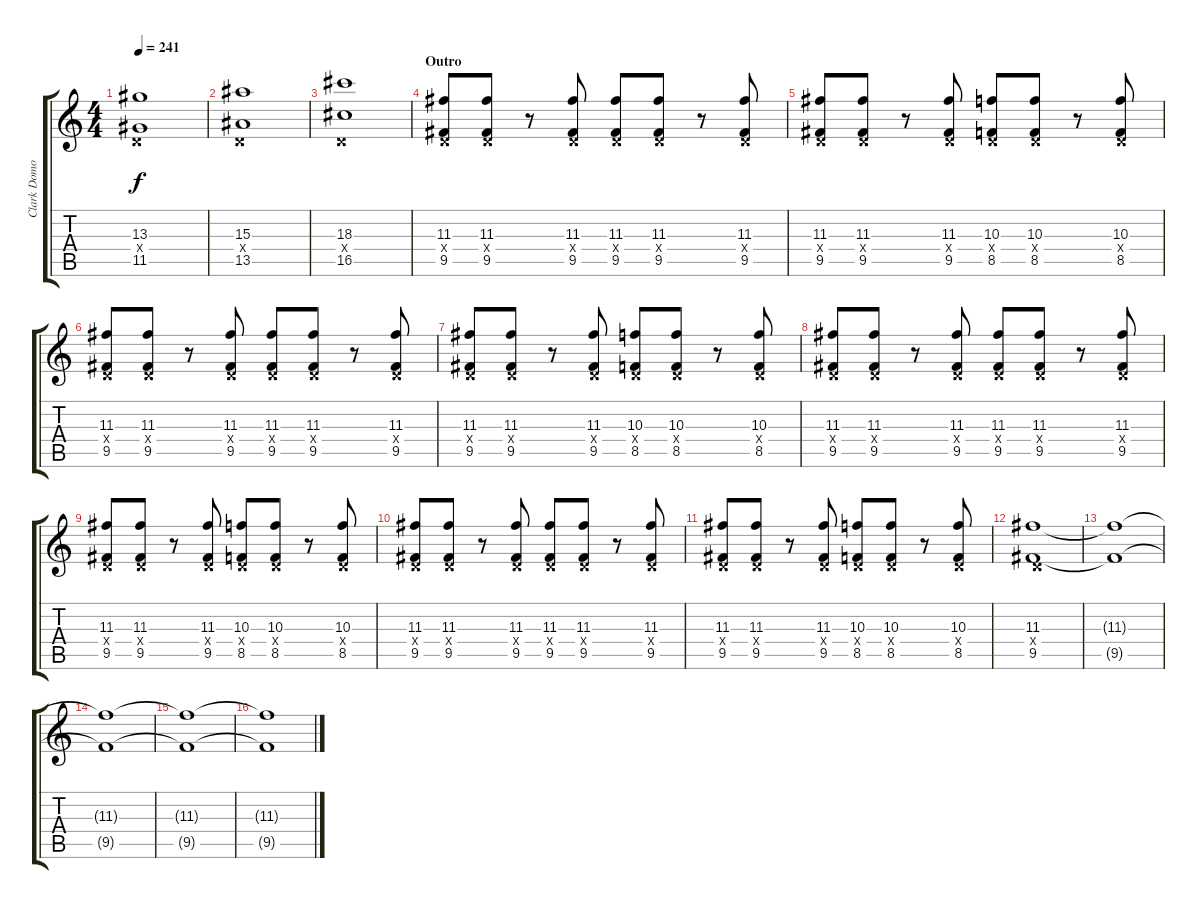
\track ("Clark Domoe" "Clark Domo") {instrument distortionguitar}
\staff {score tabs}
\tuning (E4 B3 G3 D3 A2 E2) {hide}
\ts (4 4)
\tempo 241
\clef g2
\ks c
(13.3 0.4{x} 11.5).1{dy f} |
(15.3 0.4{x} 13.5).1 |
(18.3 0.4{x} 16.5).1 |
\section ("" "Outro")
(11.3 0.4{x} 9.5).8 (11.3 0.4{x} 9.5).8 r.8 (11.3 0.4{x} 9.5).8 (11.3 0.4{x} 9.5).8 (11.3 0.4{x} 9.5).8 r.8 (11.3 0.4{x} 9.5).8 |
(11.3 0.4{x} 9.5).8 (11.3 0.4{x} 9.5).8 r.8 (11.3 0.4{x} 9.5).8 (10.3 0.4{x} 8.5).8 (10.3 0.4{x} 8.5).8 r.8 (10.3 0.4{x} 8.5).8 |
(11.3 0.4{x} 9.5).8 (11.3 0.4{x} 9.5).8 r.8 (11.3 0.4{x} 9.5).8 (11.3 0.4{x} 9.5).8 (11.3 0.4{x} 9.5).8 r.8 (11.3 0.4{x} 9.5).8 |
(11.3 0.4{x} 9.5).8 (11.3 0.4{x} 9.5).8 r.8 (11.3 0.4{x} 9.5).8 (10.3 0.4{x} 8.5).8 (10.3 0.4{x} 8.5).8 r.8 (10.3 0.4{x} 8.5).8 |
(11.3 0.4{x} 9.5).8 (11.3 0.4{x} 9.5).8 r.8 (11.3 0.4{x} 9.5).8 (11.3 0.4{x} 9.5).8 (11.3 0.4{x} 9.5).8 r.8 (11.3 0.4{x} 9.5).8 |
(11.3 0.4{x} 9.5).8 (11.3 0.4{x} 9.5).8 r.8 (11.3 0.4{x} 9.5).8 (10.3 0.4{x} 8.5).8 (10.3 0.4{x} 8.5).8 r.8 (10.3 0.4{x} 8.5).8 |
(11.3 0.4{x} 9.5).8 (11.3 0.4{x} 9.5).8 r.8 (11.3 0.4{x} 9.5).8 (11.3 0.4{x} 9.5).8 (11.3 0.4{x} 9.5).8 r.8 (11.3 0.4{x} 9.5).8 |
(11.3 0.4{x} 9.5).8 (11.3 0.4{x} 9.5).8 r.8 (11.3 0.4{x} 9.5).8 (10.3 0.4{x} 8.5).8 (10.3 0.4{x} 8.5).8 r.8 (10.3 0.4{x} 8.5).8 |
(11.3 0.4{x} 9.5).1 |
(11.3{t} 9.5{t}).1 |
(11.3{t} 9.5{t}).1 |
(11.3{t} 9.5{t}).1 |
(11.3{t} 9.5{t}).1
